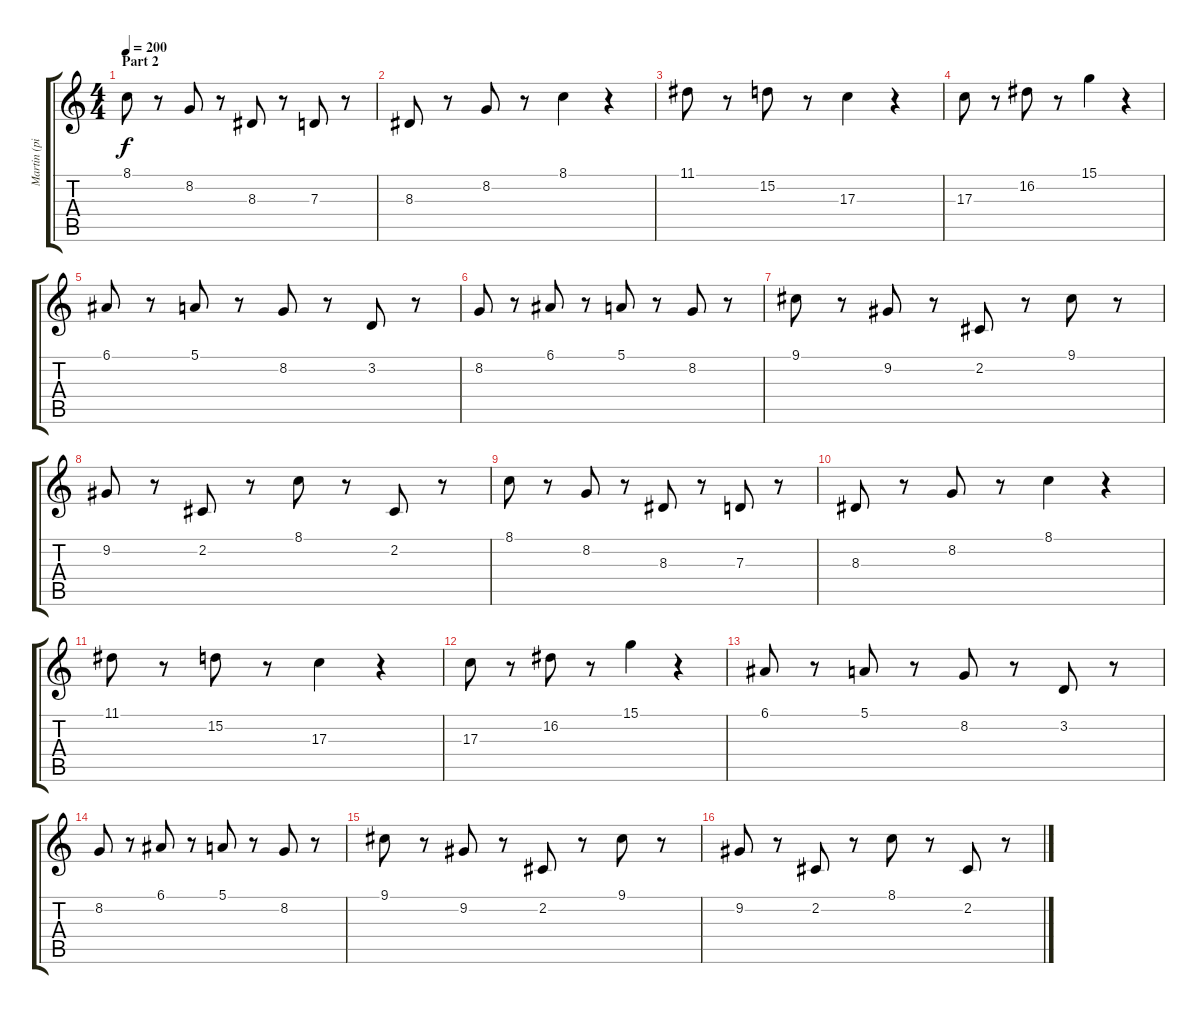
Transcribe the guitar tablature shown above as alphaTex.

\track ("Martin (pizzicato)" "Martin (pi") {instrument pizzicatostrings}
\staff {score tabs}
\tuning (E4 B3 G3 D3 A2 E2) {hide}
\ts (4 4)
\section ("" "Part 2")
\tempo 200
\clef g2
\ks c
8.1.8{dy f} r.8 8.2.8 r.8 8.3.8 r.8 7.3.8 r.8 |
8.3.8 r.8 8.2.8 r.8 8.1.4 r.4 |
11.1.8 r.8 15.2.8 r.8 17.3.4 r.4 |
17.3.8 r.8 16.2.8 r.8 15.1.4 r.4 |
6.1.8 r.8 5.1.8 r.8 8.2.8 r.8 3.2.8 r.8 |
8.2.8 r.8 6.1.8 r.8 5.1.8 r.8 8.2.8 r.8 |
9.1.8 r.8 9.2.8 r.8 2.2.8 r.8 9.1.8 r.8 |
9.2.8 r.8 2.2.8 r.8 8.1.8 r.8 2.2.8 r.8 |
8.1.8 r.8 8.2.8 r.8 8.3.8 r.8 7.3.8 r.8 |
8.3.8 r.8 8.2.8 r.8 8.1.4 r.4 |
11.1.8 r.8 15.2.8 r.8 17.3.4 r.4 |
17.3.8 r.8 16.2.8 r.8 15.1.4 r.4 |
6.1.8 r.8 5.1.8 r.8 8.2.8 r.8 3.2.8 r.8 |
8.2.8 r.8 6.1.8 r.8 5.1.8 r.8 8.2.8 r.8 |
9.1.8 r.8 9.2.8 r.8 2.2.8 r.8 9.1.8 r.8 |
9.2.8 r.8 2.2.8 r.8 8.1.8 r.8 2.2.8 r.8
